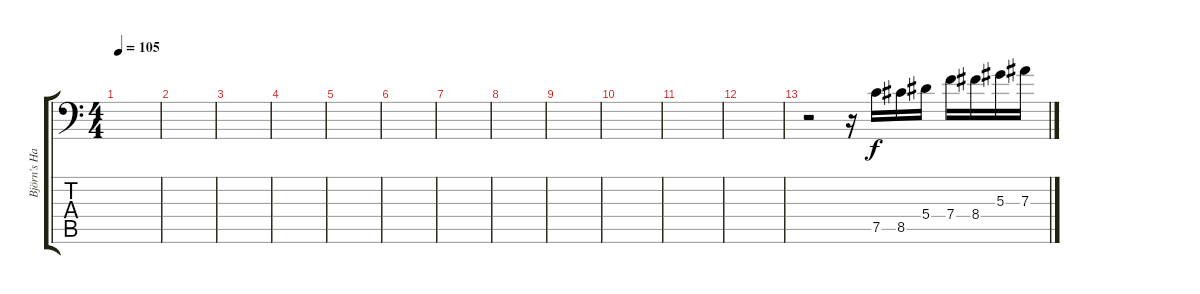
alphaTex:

\track ("Björn's Harmonizer" "Björn's Ha") {instrument distortionguitar}
\staff {score tabs}
\tuning (C4 G3 Eb3 Bb2 F2 Bb1) {hide}
\ts (4 4)
\tempo 105
\clef f4
\ks c
|
|
|
|
|
|
|
|
|
|
|
|
r.2 r.16 7.5.16 8.5.16 5.4.16 7.4.16 8.4.16 5.3.16 7.3.16
